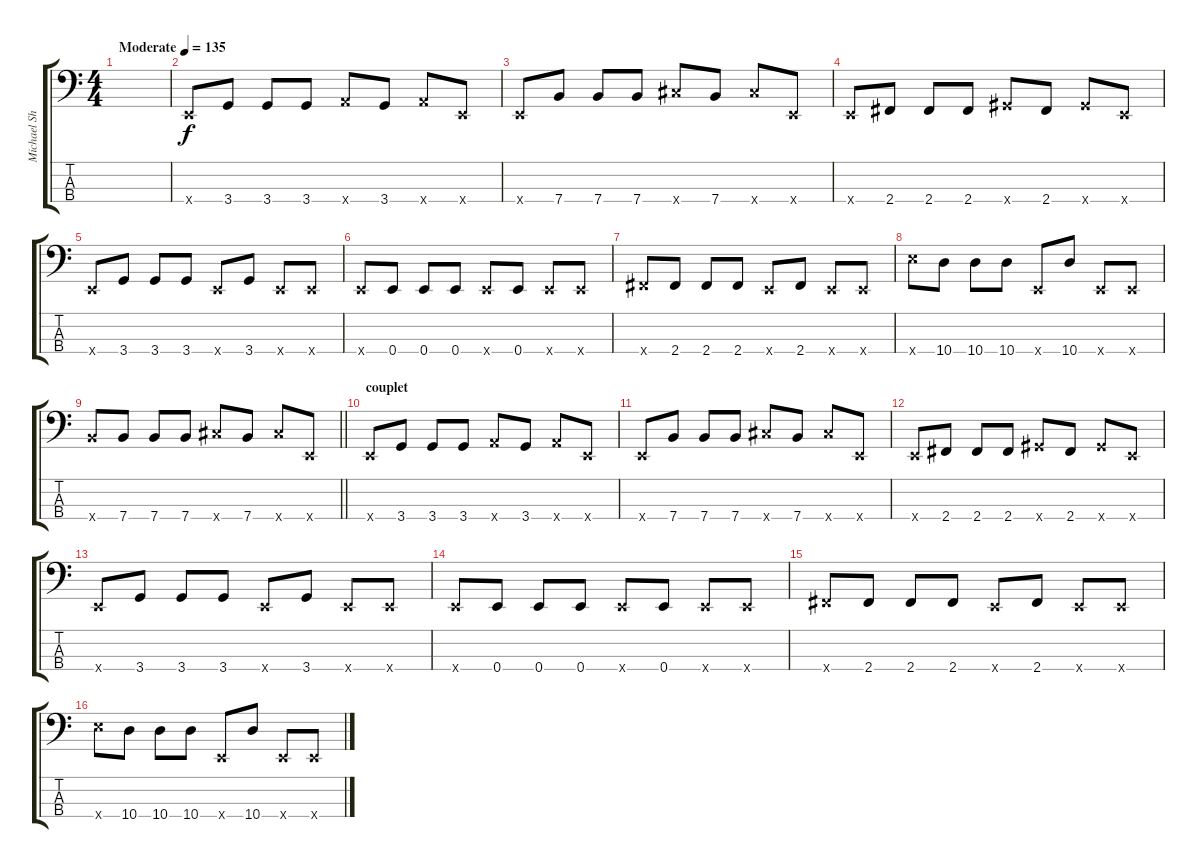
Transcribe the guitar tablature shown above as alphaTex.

\track ("Michael Shuman" "Michael Sh") {instrument electricbasspick}
\staff {score tabs}
\tuning (G2 D2 A1 E1) {hide}
\ts (4 4)
\tempo (135 "Moderate")
\clef f4
\ks c
|
0.4{x}.8 3.4.8 3.4.8 3.4.8 5.4{x}.8 3.4.8 5.4{x}.8 0.4{x}.8 |
0.4{x}.8 7.4.8 7.4.8 7.4.8 9.4{x}.8 7.4.8 9.4{x}.8 0.4{x}.8 |
0.4{x}.8 2.4.8 2.4.8 2.4.8 4.4{x}.8 2.4.8 4.4{x}.8 0.4{x}.8 |
0.4{x}.8 3.4.8 3.4.8 3.4.8 0.4{x}.8 3.4.8 0.4{x}.8 0.4{x}.8 |
0.4{x}.8 0.4.8 0.4.8 0.4.8 0.4{x}.8 0.4.8 0.4{x}.8 0.4{x}.8 |
2.4{x}.8 2.4.8 2.4.8 2.4.8 0.4{x}.8 2.4.8 0.4{x}.8 0.4{x}.8 |
12.4{x}.8 10.4.8 10.4.8 10.4.8 0.4{x}.8 10.4.8 0.4{x}.8 0.4{x}.8 |
\barLineRight lightlight
7.4{x}.8 7.4.8 7.4.8 7.4.8 9.4{x}.8 7.4.8 9.4{x}.8 0.4{x}.8 |
\section ("" "couplet")
0.4{x}.8 3.4.8 3.4.8 3.4.8 5.4{x}.8 3.4.8 5.4{x}.8 0.4{x}.8 |
0.4{x}.8 7.4.8 7.4.8 7.4.8 9.4{x}.8 7.4.8 9.4{x}.8 0.4{x}.8 |
0.4{x}.8 2.4.8 2.4.8 2.4.8 4.4{x}.8 2.4.8 4.4{x}.8 0.4{x}.8 |
0.4{x}.8 3.4.8 3.4.8 3.4.8 0.4{x}.8 3.4.8 0.4{x}.8 0.4{x}.8 |
0.4{x}.8 0.4.8 0.4.8 0.4.8 0.4{x}.8 0.4.8 0.4{x}.8 0.4{x}.8 |
2.4{x}.8 2.4.8 2.4.8 2.4.8 0.4{x}.8 2.4.8 0.4{x}.8 0.4{x}.8 |
12.4{x}.8 10.4.8 10.4.8 10.4.8 0.4{x}.8 10.4.8 0.4{x}.8 0.4{x}.8
